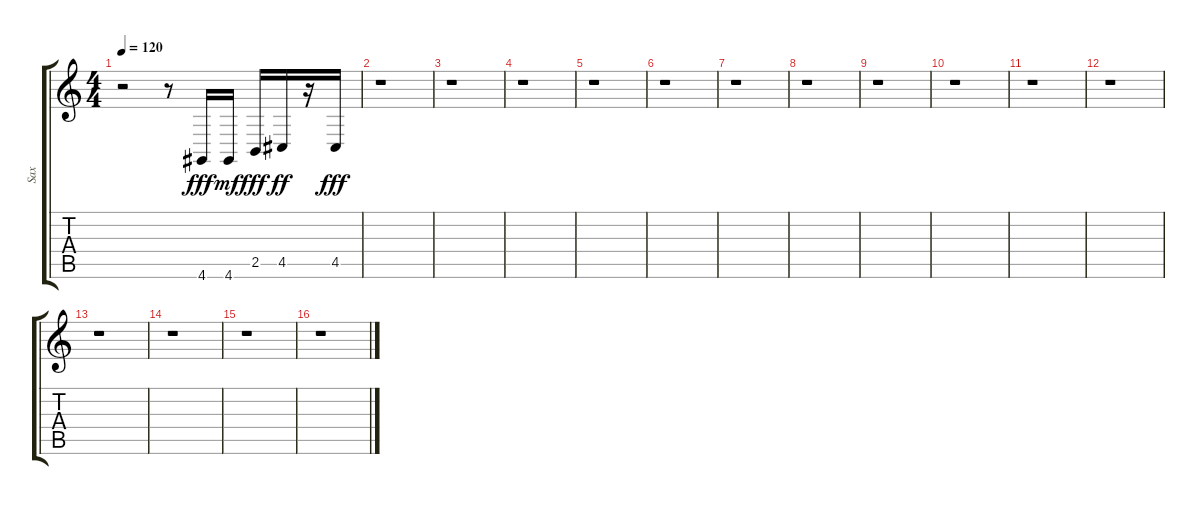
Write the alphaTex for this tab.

\track ("Sax" "Sax") {instrument baritonesax}
\staff {score tabs}
\tuning (E4 B3 G3 D3 A2 E2) {hide}
\ts (4 4)
\tempo 120
\clef g2
\ks c
r.2{dy fff} r.8 4.6.16 4.6.16{dy mf} 2.5.16{dy fff} 4.5.16{dy ff} r.16 4.5.16{dy fff} |
r.1 |
r.1 |
r.1 |
r.1 |
r.1 |
r.1 |
r.1 |
r.1 |
r.1 |
r.1 |
r.1 |
r.1 |
r.1 |
r.1 |
r.1
